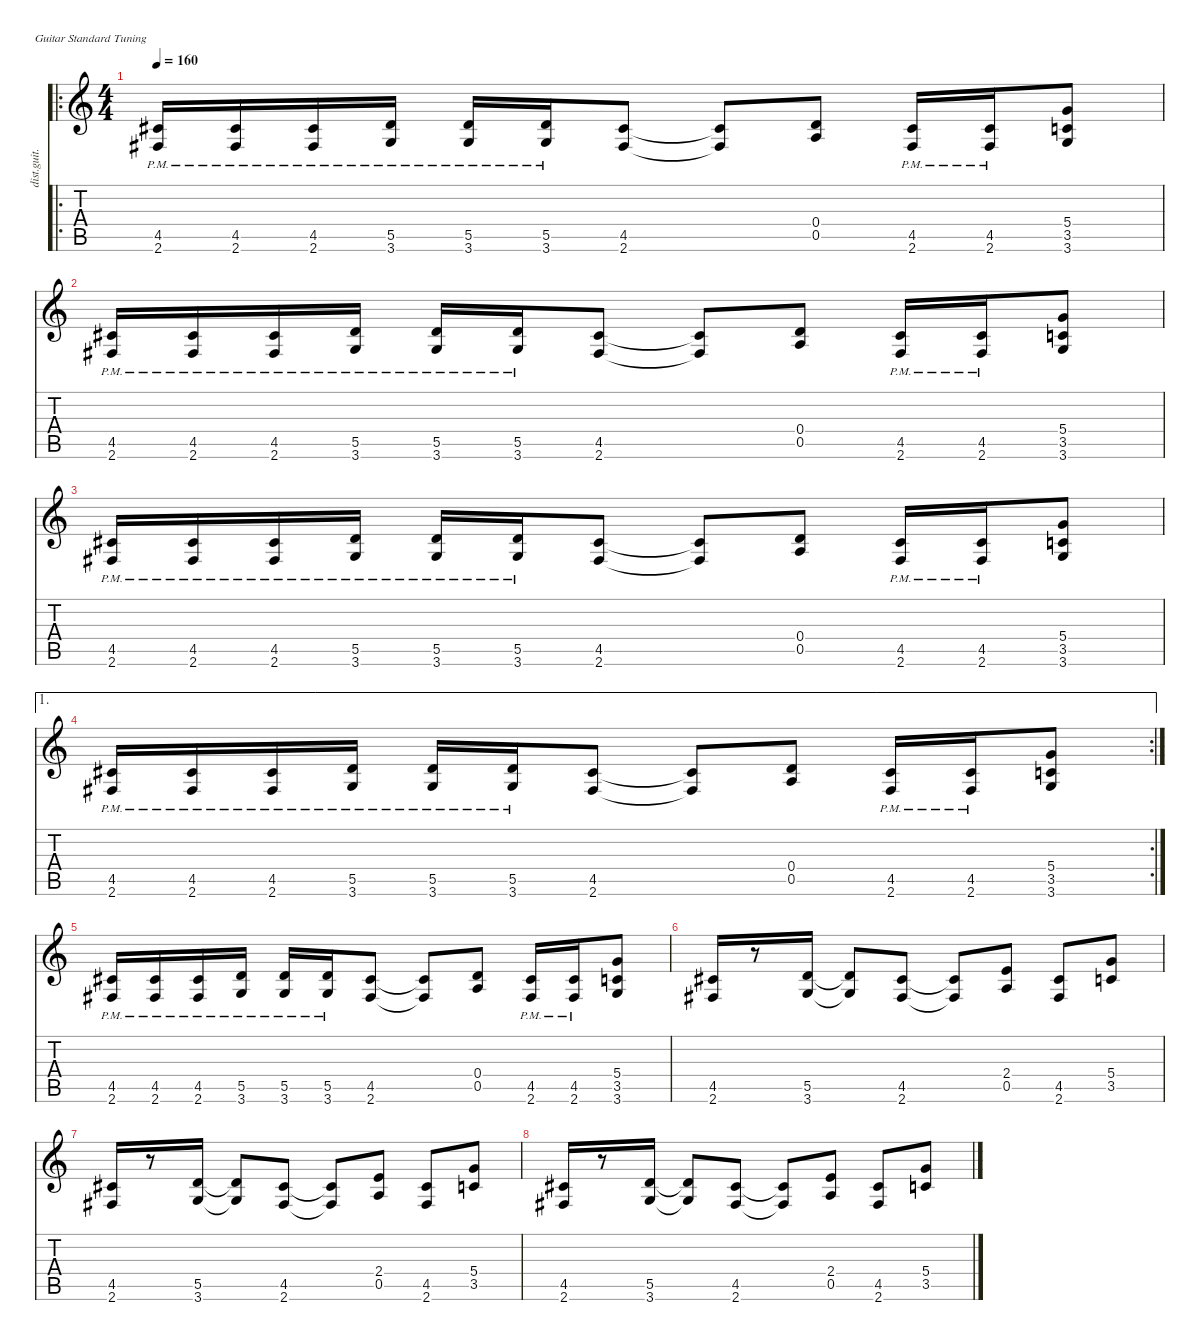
\defaultSystemsLayout 4
\hideDynamics
\bracketExtendMode nobrackets
\track ("Mustaine" "dist.guit.") {instrument distortionguitar}
\staff {score tabs}
\tuning (E4 B3 G3 D3 A2 E2)
\ro
\ts (4 4)
\tempo 160
\clef g2
\ks c
(4.5{pm acc #} 2.6{acc #}).16{dy f beam Up} (4.5{pm acc #} 2.6{acc #}).16{beam Up} (4.5{pm acc #} 2.6{acc #}).16{beam Up} (5.5{pm} 3.6).16{beam Up} (5.5{pm} 3.6).16{beam Up} (5.5{pm} 3.6).16{beam Up} (4.5{acc #} 2.6{acc #}).8{beam Up} (4.5{t acc #} 2.6{t acc #}).8{beam Up} (0.4 0.5).8{beam Up} (4.5{pm acc #} 2.6{acc #}).16{beam Up} (4.5{pm acc #} 2.6{acc #}).16{beam Up} (5.4 3.5 3.6).8{beam Up} |
(4.5{pm acc #} 2.6{acc #}).16{beam Up} (4.5{pm acc #} 2.6{acc #}).16{beam Up} (4.5{pm acc #} 2.6{acc #}).16{beam Up} (5.5{pm} 3.6).16{beam Up} (5.5{pm} 3.6).16{beam Up} (5.5{pm} 3.6).16{beam Up} (4.5{acc #} 2.6{acc #}).8{beam Up} (4.5{t acc #} 2.6{t acc #}).8{beam Up} (0.4 0.5).8{beam Up} (4.5{pm acc #} 2.6{acc #}).16{beam Up} (4.5{pm acc #} 2.6{acc #}).16{beam Up} (5.4 3.5 3.6).8{beam Up} |
(4.5{pm acc #} 2.6{acc #}).16{beam Up} (4.5{pm acc #} 2.6{acc #}).16{beam Up} (4.5{pm acc #} 2.6{acc #}).16{beam Up} (5.5{pm} 3.6).16{beam Up} (5.5{pm} 3.6).16{beam Up} (5.5{pm} 3.6).16{beam Up} (4.5{acc #} 2.6{acc #}).8{beam Up} (4.5{t acc #} 2.6{t acc #}).8{beam Up} (0.4 0.5).8{beam Up} (4.5{pm acc #} 2.6{acc #}).16{beam Up} (4.5{pm acc #} 2.6{acc #}).16{beam Up} (5.4 3.5 3.6).8{beam Up} |
\ae 1
\rc 2
(4.5{pm acc #} 2.6{acc #}).16{beam Up} (4.5{pm acc #} 2.6{acc #}).16{beam Up} (4.5{pm acc #} 2.6{acc #}).16{beam Up} (5.5{pm} 3.6).16{beam Up} (5.5{pm} 3.6).16{beam Up} (5.5{pm} 3.6).16{beam Up} (4.5{acc #} 2.6{acc #}).8{beam Up} (4.5{t acc #} 2.6{t acc #}).8{beam Up} (0.4 0.5).8{beam Up} (4.5{pm acc #} 2.6{acc #}).16{beam Up} (4.5{pm acc #} 2.6{acc #}).16{beam Up} (5.4 3.5 3.6).8{beam Up} |
(4.5{pm acc #} 2.6{acc #}).16{beam Up} (4.5{pm acc #} 2.6{acc #}).16{beam Up} (4.5{pm acc #} 2.6{acc #}).16{beam Up} (5.5{pm} 3.6).16{beam Up} (5.5{pm} 3.6).16{beam Up} (5.5{pm} 3.6).16{beam Up} (4.5{acc #} 2.6{acc #}).8{beam Up} (4.5{t acc #} 2.6{t acc #}).8{beam Up} (0.4 0.5).8{beam Up} (4.5{pm acc #} 2.6{acc #}).16{beam Up} (4.5{pm acc #} 2.6{acc #}).16{beam Up} (5.4 3.5 3.6).8{beam Up} |
(4.5{acc #} 2.6{acc #}).16{beam Up} r.8{beam Up} (5.5 3.6).16{beam Up} (5.5{t} 3.6{t}).8{beam Up} (4.5{acc #} 2.6{acc #}).8{beam Up} (4.5{t acc #} 2.6{t acc #}).8{beam Up} (2.4 0.5).8{beam Up} (4.5{acc #} 2.6{acc #}).8{beam Up} (5.4 3.5).8{beam Up} |
(4.5{acc #} 2.6{acc #}).16{beam Up} r.8{beam Up} (5.5 3.6).16{beam Up} (5.5{t} 3.6{t}).8{beam Up} (4.5{acc #} 2.6{acc #}).8{beam Up} (4.5{t acc #} 2.6{t acc #}).8{beam Up} (2.4 0.5).8{beam Up} (4.5{acc #} 2.6{acc #}).8{beam Up} (5.4 3.5).8{beam Up} |
(4.5{acc #} 2.6{acc #}).16{beam Up} r.8{beam Up} (5.5 3.6).16{beam Up} (5.5{t} 3.6{t}).8{beam Up} (4.5{acc #} 2.6{acc #}).8{beam Up} (4.5{t acc #} 2.6{t acc #}).8{beam Up} (2.4 0.5).8{beam Up} (4.5{acc #} 2.6{acc #}).8{beam Up} (5.4 3.5).8{beam Up}
